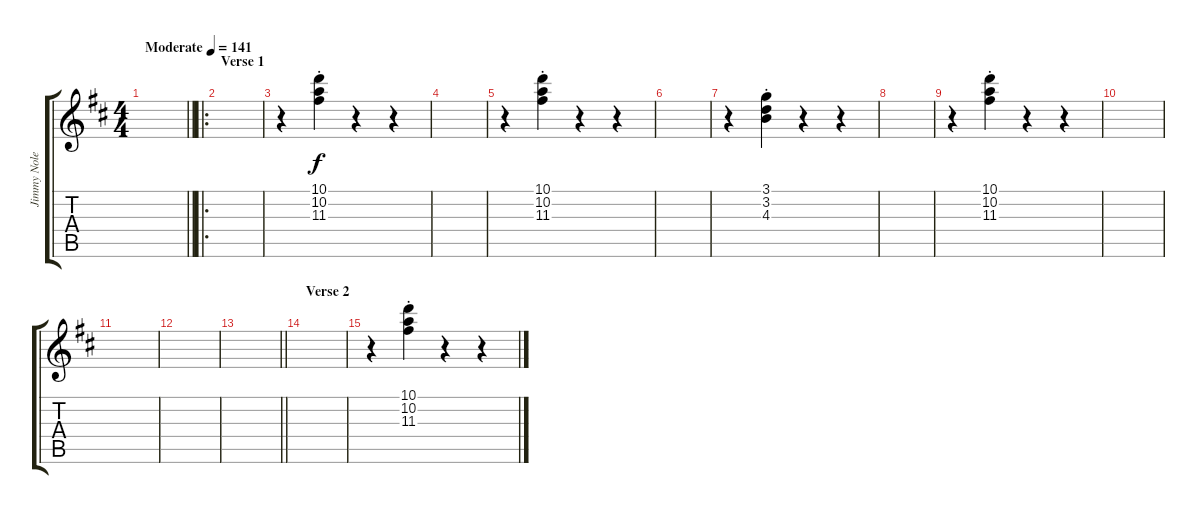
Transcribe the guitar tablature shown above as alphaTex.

\track ("Jimmy Nolen - Guitar" "Jimmy Nole") {instrument distortionguitar}
\staff {score tabs}
\tuning (E4 B3 G3 D3 A2 E2) {hide}
\ts (4 4)
\tempo (141 "Moderate")
\clef g2
\barLineRight lightlight
\ks d
|
\ro
\section ("" "Verse 1")
|
r.4 (10.1{st} 10.2{st} 11.3{st}).4 r.4 r.4 |
|
r.4 (10.1{st} 10.2{st} 11.3{st}).4 r.4 r.4 |
|
r.4 (3.1{st} 3.2{st} 4.3{st}).4 r.4 r.4 |
|
r.4 (10.1{st} 10.2{st} 11.3{st}).4 r.4 r.4 |
|
|
|
\barLineRight lightlight
|
\section ("" "Verse 2")
|
r.4 (10.1{st} 10.2{st} 11.3{st}).4 r.4 r.4
